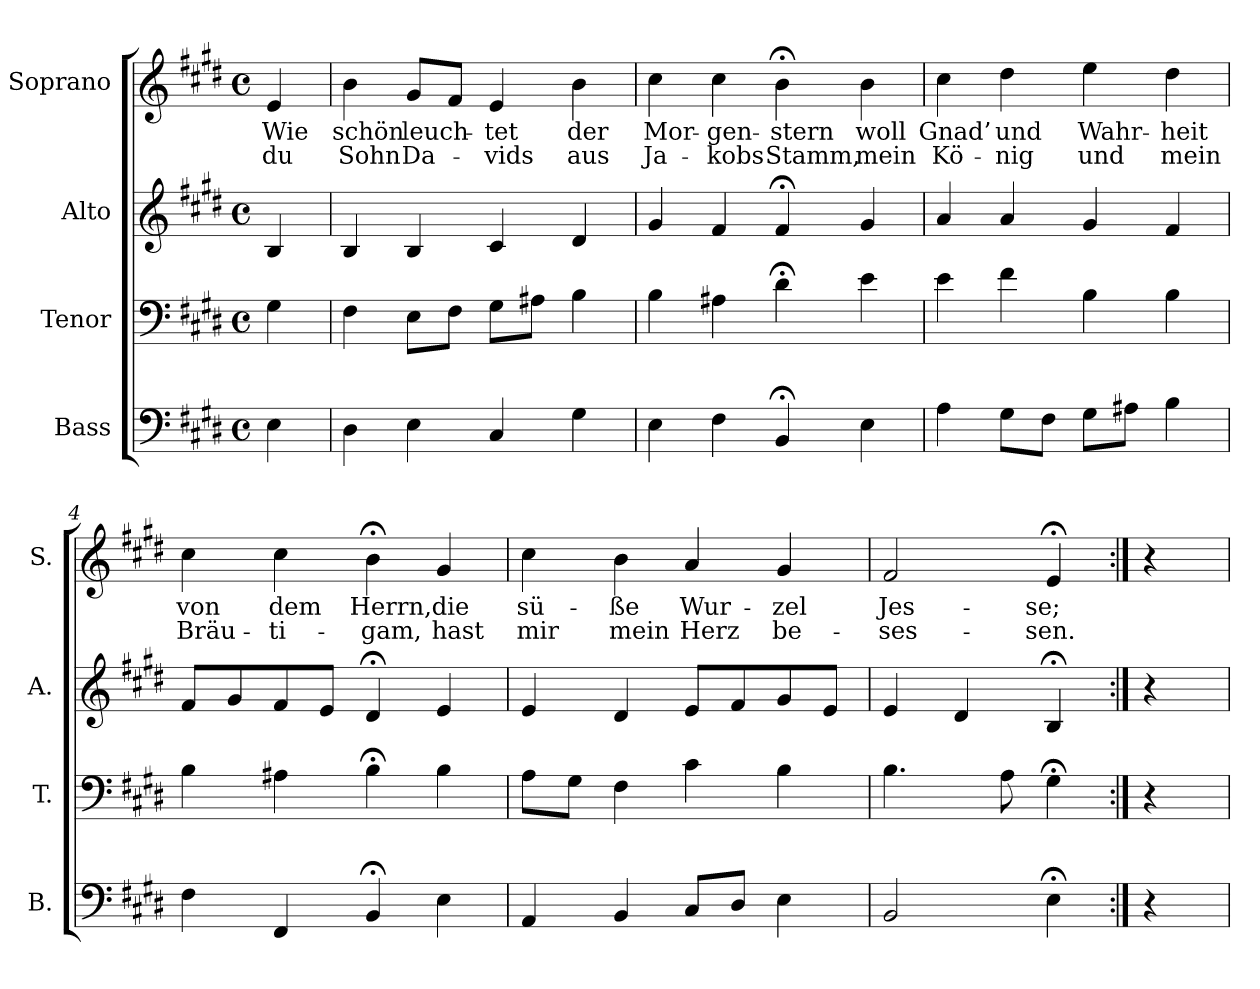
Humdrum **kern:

**kern	**kern	**kern	**kern	**text	**text
*part4	*part3	*part2	*part1	*part1	*part1
*staff4	*staff3	*staff2	*staff1	*staff1	*staff1
*I"Bass	*I"Tenor	*I"Alto	*I"Soprano	*	*
*I'B.	*I'T.	*I'A.	*I'S.	*	*
*clefF4	*clefF4	*clefG2	*clefG2	*	*
*k[f#c#g#d#]	*k[f#c#g#d#]	*k[f#c#g#d#]	*k[f#c#g#d#]	*	*
*E:	*E:	*E:	*E:	*	*
*M4/4	*M4/4	*M4/4	*M4/4	*	*
*met(c)	*met(c)	*met(c)	*met(c)	*	*
=	=	=	=	=	=
4E\	4G#\	4B/	4e/	Wie	du
=1	=1	=1	=1	=1	=1
4D#\	4F#\	4B/	4b\	schön	Sohn
4E\	8E\L	4B/	8g#/L	leuch-	Da-
.	8F#\J	.	8f#/J	.	.
4C#/	8G#\L	4c#/	4e/	-tet	-vids
.	8A#X\J	.	.	.	.
4G#\	4B\	4d#/	4b\	der	aus
=2	=2	=2	=2	=2	=2
4E\	4B\	4g#/	4cc#\	Mor-	Ja-
4F#\	4A#X\	4f#/	4cc#\	-gen-	-kobs
4BB;</	4d#;<\	4f#;</	4b;<\	-stern	Stamm,
4E\	4e\	4g#/	4b\	woll	mein
=3	=3	=3	=3	=3	=3
4A\	4e\	4a/	4cc#\	Gnad’	Kö-
8G#\L	4f#\	4a/	4dd#\	und	-nig
8F#\J	.	.	.	.	.
8G#\L	4B\	4g#/	4ee\	Wahr-	und
8A#X\J	.	.	.	.	.
4B\	4B\	4f#/	4dd#\	-heit	mein
!!LO:LB:g=z
=4	=4	=4	=4	=4	=4
4F#\	4B\	8f#/L	4cc#\	von	Bräu-
.	.	8g#/	.	.	.
4FF#/	4A#X\	8f#/	4cc#\	dem	-ti-
.	.	8e/J	.	.	.
4BB;</	4B;<\	4d#;</	4b;<\	Herrn,	-gam,
4E\	4B\	4e/	4g#/	die	hast
=5	=5	=5	=5	=5	=5
4AA/	8A\L	4e/	4cc#\	sü-	mir
.	8G#\J	.	.	.	.
4BB/	4F#\	4d#/	4b\	-ße	mein
8C#/L	4c#\	8e/L	4a/	Wur-	Herz
8D#/J	.	8f#/	.	.	.
4E\	4B\	8g#/	4g#/	-zel	be-
.	.	8e/J	.	.	.
=6	=6	=6	=6	=6	=6
2BB/	4.B\	4e/	2f#/	Jes-	-ses-
.	.	4d#/	.	.	.
.	8A\	.	.	.	.
4E;<\	4G#;<\	4B;</	4e;</	-se;	-sen.
!!LO:PB:g=z
=6a:|!	=6a:|!	=6a:|!	=6a:|!	=6a:|!	=6a:|!
4r	4r	4r	4r	.	.
=	=	=	=	=	=
*-	*-	*-	*-	*-	*-
